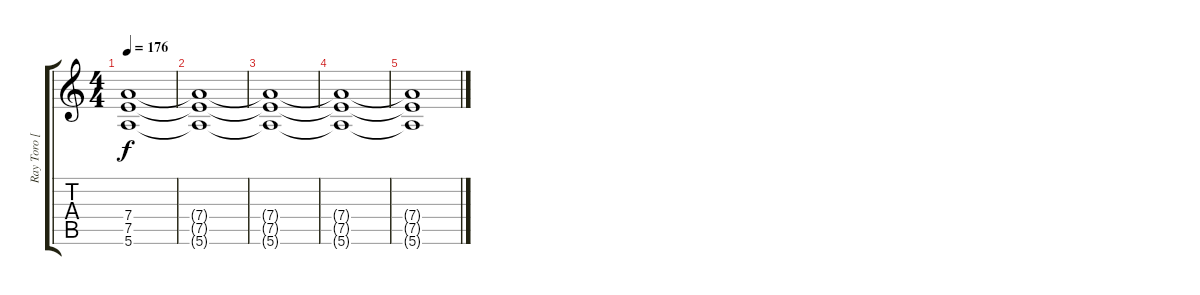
\track ("Ray Toro [Lead Guitar]" "Ray Toro [") {instrument overdrivenguitar}
\staff {score tabs}
\tuning (E4 B3 G3 D3 A2 E2) {hide}
\ts (4 4)
\tempo 176
\clef g2
\ks c
(7.4{t} 7.5{t} 5.6{t}).1{dy f} |
(7.4{t} 7.5{t} 5.6{t}).1 |
(7.4{t} 7.5{t} 5.6{t}).1{volume 2} |
(7.4{t} 7.5{t} 5.6{t}).1 |
(7.4{t} 7.5{t} 5.6{t}).1
